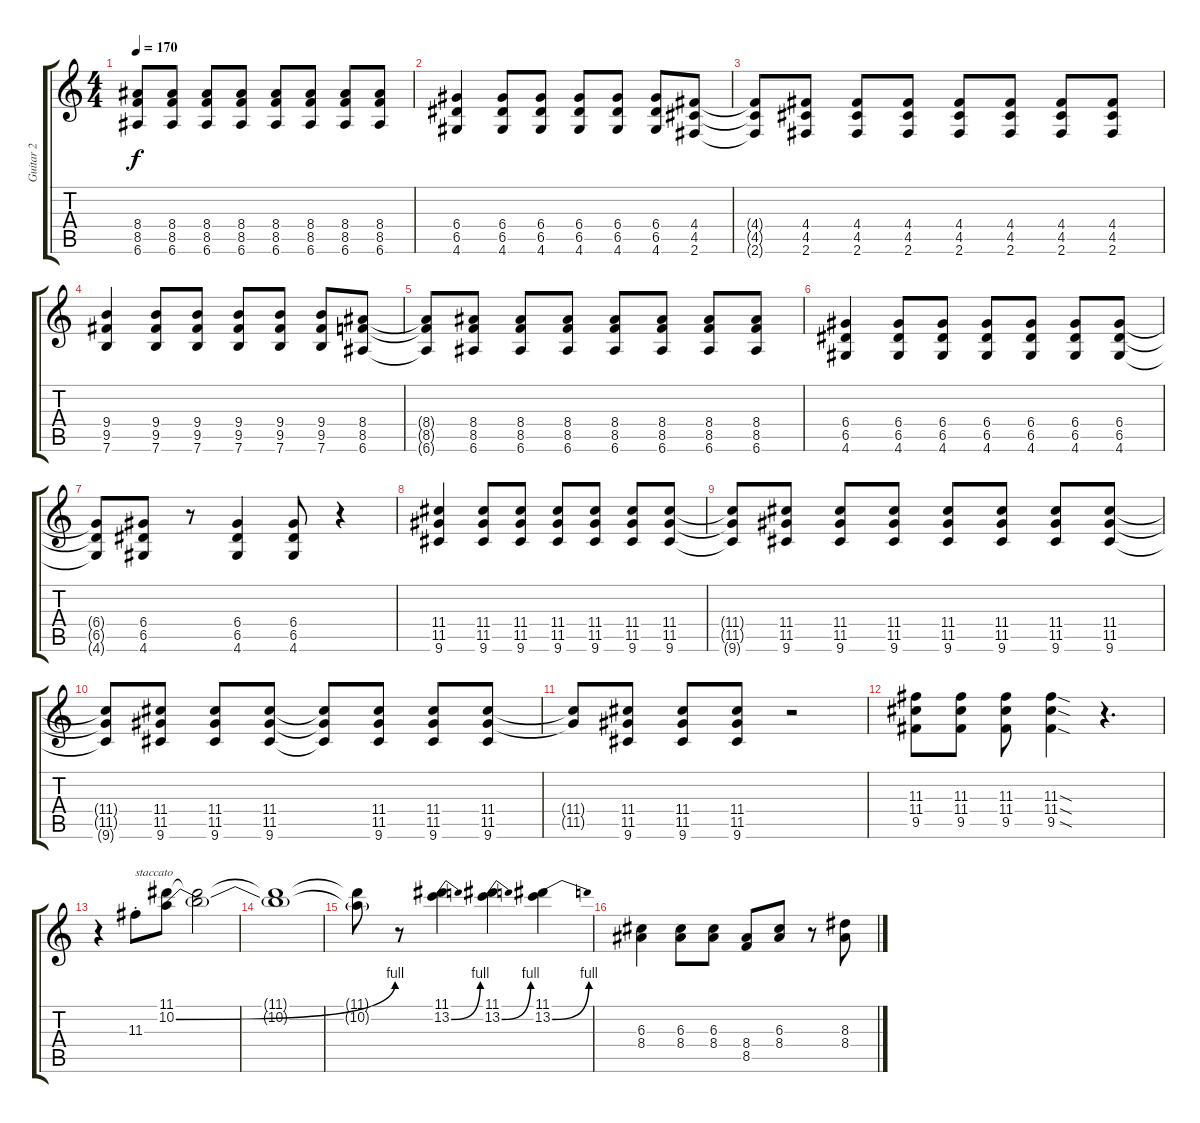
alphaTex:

\track ("Guitar 2" "Guitar 2") {instrument distortionguitar}
\staff {score tabs}
\tuning (E4 B3 G3 D3 A2 E2) {hide}
\ts (4 4)
\tempo 170
\clef g2
\ks c
(8.4{t} 8.5{t} 6.6{t}).8{dy f} (8.4 8.5 6.6).8 (8.4 8.5 6.6).8 (8.4 8.5 6.6).8 (8.4 8.5 6.6).8 (8.4 8.5 6.6).8 (8.4 8.5 6.6).8 (8.4 8.5 6.6).8 |
(6.4 6.5 4.6).4 (6.4 6.5 4.6).8 (6.4 6.5 4.6).8 (6.4 6.5 4.6).8 (6.4 6.5 4.6).8 (6.4 6.5 4.6).8 (4.4 4.5 2.6).8 |
(4.4{t} 4.5{t} 2.6{t}).8 (4.4 4.5 2.6).8 (4.4 4.5 2.6).8 (4.4 4.5 2.6).8 (4.4 4.5 2.6).8 (4.4 4.5 2.6).8 (4.4 4.5 2.6).8 (4.4 4.5 2.6).8 |
(9.4 9.5 7.6).4 (9.4 9.5 7.6).8 (9.4 9.5 7.6).8 (9.4 9.5 7.6).8 (9.4 9.5 7.6).8 (9.4 9.5 7.6).8 (8.4 8.5 6.6).8 |
(8.4{t} 8.5{t} 6.6{t}).8 (8.4 8.5 6.6).8 (8.4 8.5 6.6).8 (8.4 8.5 6.6).8 (8.4 8.5 6.6).8 (8.4 8.5 6.6).8 (8.4 8.5 6.6).8 (8.4 8.5 6.6).8 |
(6.4 6.5 4.6).4 (6.4 6.5 4.6).8 (6.4 6.5 4.6).8 (6.4 6.5 4.6).8 (6.4 6.5 4.6).8 (6.4 6.5 4.6).8 (6.4 6.5 4.6).8 |
(6.4{t} 6.5{t} 4.6{t}).8 (6.4 6.5 4.6).8 r.8 (6.4 6.5 4.6).4 (6.4 6.5 4.6).8 r.4 |
(11.4 11.5 9.6).4 (11.4 11.5 9.6).8 (11.4 11.5 9.6).8 (11.4 11.5 9.6).8 (11.4 11.5 9.6).8 (11.4 11.5 9.6).8 (11.4 11.5 9.6).8 |
(11.4{t} 11.5{t} 9.6{t}).8 (11.4 11.5 9.6).8 (11.4 11.5 9.6).8 (11.4 11.5 9.6).8 (11.4 11.5 9.6).8 (11.4 11.5 9.6).8 (11.4 11.5 9.6).8 (11.4 11.5 9.6).8 |
(11.4{t} 11.5{t} 9.6{t}).8 (11.4 11.5 9.6).8 (11.4 11.5 9.6).8 (11.4 11.5 9.6).8 (11.4{t} 11.5{t} 9.6{t}).8 (11.4 11.5 9.6).8 (11.4 11.5 9.6).8 (11.4 11.5 9.6).8 |
(11.4{t} 11.5{t}).8 (11.4 11.5 9.6).8 (11.4 11.5 9.6).8 (11.4 11.5 9.6).8 r.2 |
(11.3 11.4 9.5).8 (11.3 11.4 9.5).8 (11.3 11.4 9.5).8 (11.3{sod} 11.4{sod} 9.5{sod}).4 r.4{d} |
r.4 11.3{st}.8{txt "staccato" volume 16 instrument distortionguitar} (11.1 10.2{be (bend 0 0 60 4)}).8 (11.1{t} 10.2{t}).2 |
(11.1{t} 10.2{t}).1 |
(11.1{t} 10.2{t}).8 r.8 (11.1 13.2{be (bend 0 0 60 4)}).4 (11.1 13.2{be (bend 0 0 60 4)}).4 (11.1 13.2{be (bend 0 0 60 4)}).4 |
(6.3 8.4).4{volume 12} (6.3 8.4).8 (6.3 8.4).8 (8.4 8.5).8 (6.3 8.4).8 r.8 (8.3 8.4).8
